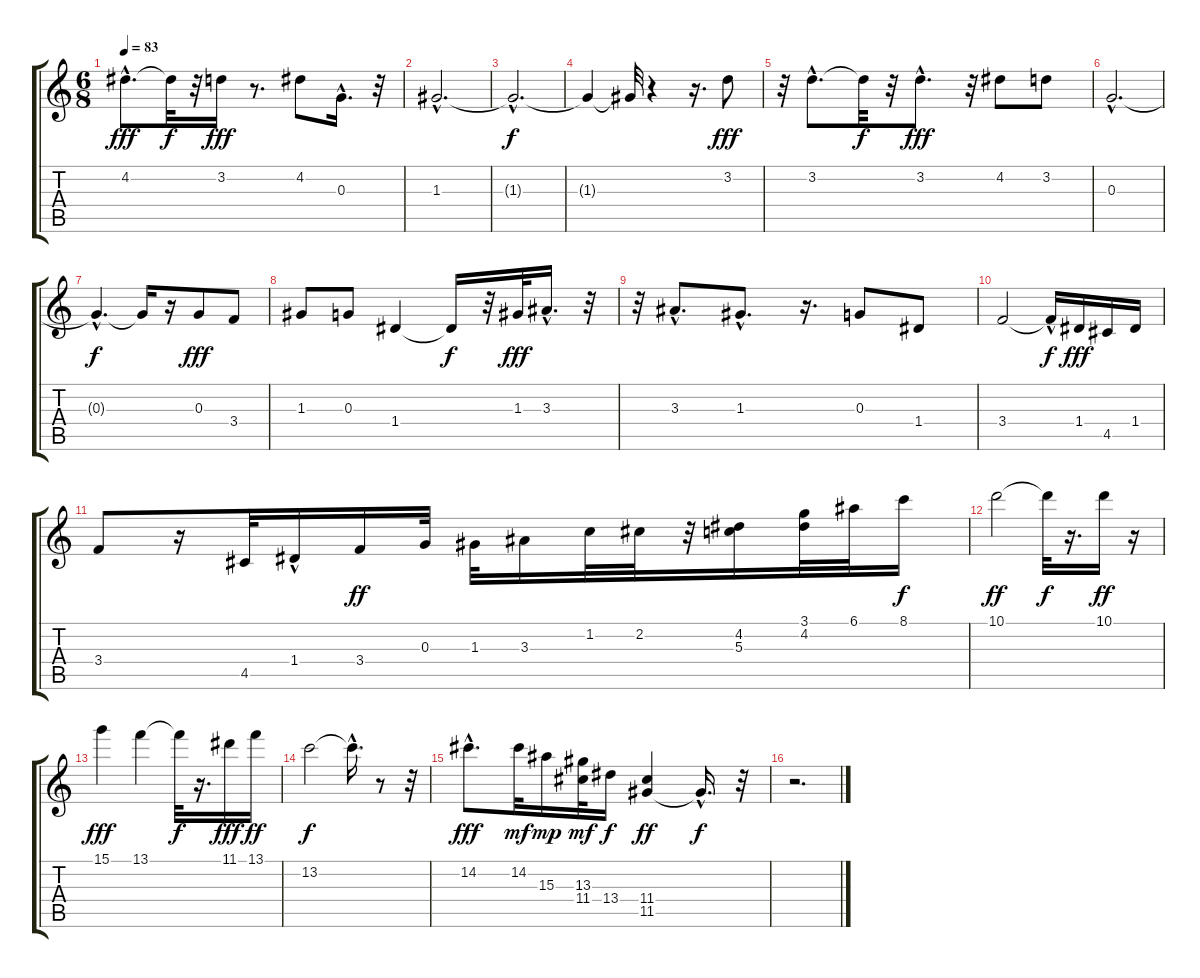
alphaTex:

\track "" {instrument electricbassfinger}
\staff {score tabs}
\tuning (E4 B3 G3 D3 A2 E2) {hide}
\ts (6 8)
\tempo 83
\clef g2
\ks c
4.2{hac}.8{d dy fff} 4.2{t}.32{dy f} r.32 3.2.16{dy fff} r.8{d} 4.2.8 0.3{hac}.16{d} r.32 |
1.3{hac}.2{d} |
1.3{hac t}.2{d dy f} |
1.3{t}.4 1.3{t}.32 r.4 r.16{d} 3.2.8{dy fff} |
r.32 3.2{hac}.8{d} 3.2{t}.32{dy f} r.32 3.2{hac}.8{d dy fff} r.32 4.2.8 3.2.8 |
0.3{hac}.2{d} |
0.3{hac t}.4{d dy f} 0.3{t}.16 r.16 0.3.8{dy fff} 3.4.8 |
1.3.8 0.3.8 1.4.4 1.4{t}.16{dy f} r.32 1.3.32{dy fff} 3.3{hac}.16{d} r.32 |
r.32 3.3{hac}.8{d} 1.3{hac}.8{d} r.16{d} 0.3.8 1.4.8 |
3.4.2 3.4{hac t}.16{dy f} 1.4.16{dy fff} 4.5.16 1.4.16 |
3.4.8 r.16 4.5.32 1.4{hac}.16 3.4.16{dy ff} 0.3.32 1.3.32 3.3.16 1.2.32 2.2.32 r.32 (4.2 5.3).16 (3.1 4.2).32 6.1.32 8.1.16{dy f} |
10.1.2{dy ff} 10.1{t}.32{dy f} r.16{d} 10.1.16{dy ff} r.16 |
15.1.4{dy fff} 13.1.4 13.1{t}.32{dy f} r.16{d} 11.1.16{dy fff} 13.1.16{dy ff} |
13.2.2{dy f} 13.2{hac t}.16{d} r.8 r.32 |
14.2{hac}.8{d dy fff} 14.2.32{dy mf} 15.3.16{dy mp} (13.3 11.4).32{dy mf} 13.4.16{dy f} (11.4 11.5).4{dy ff} 11.5{hac t}.16{d dy f} r.32 |
r.2{d}
